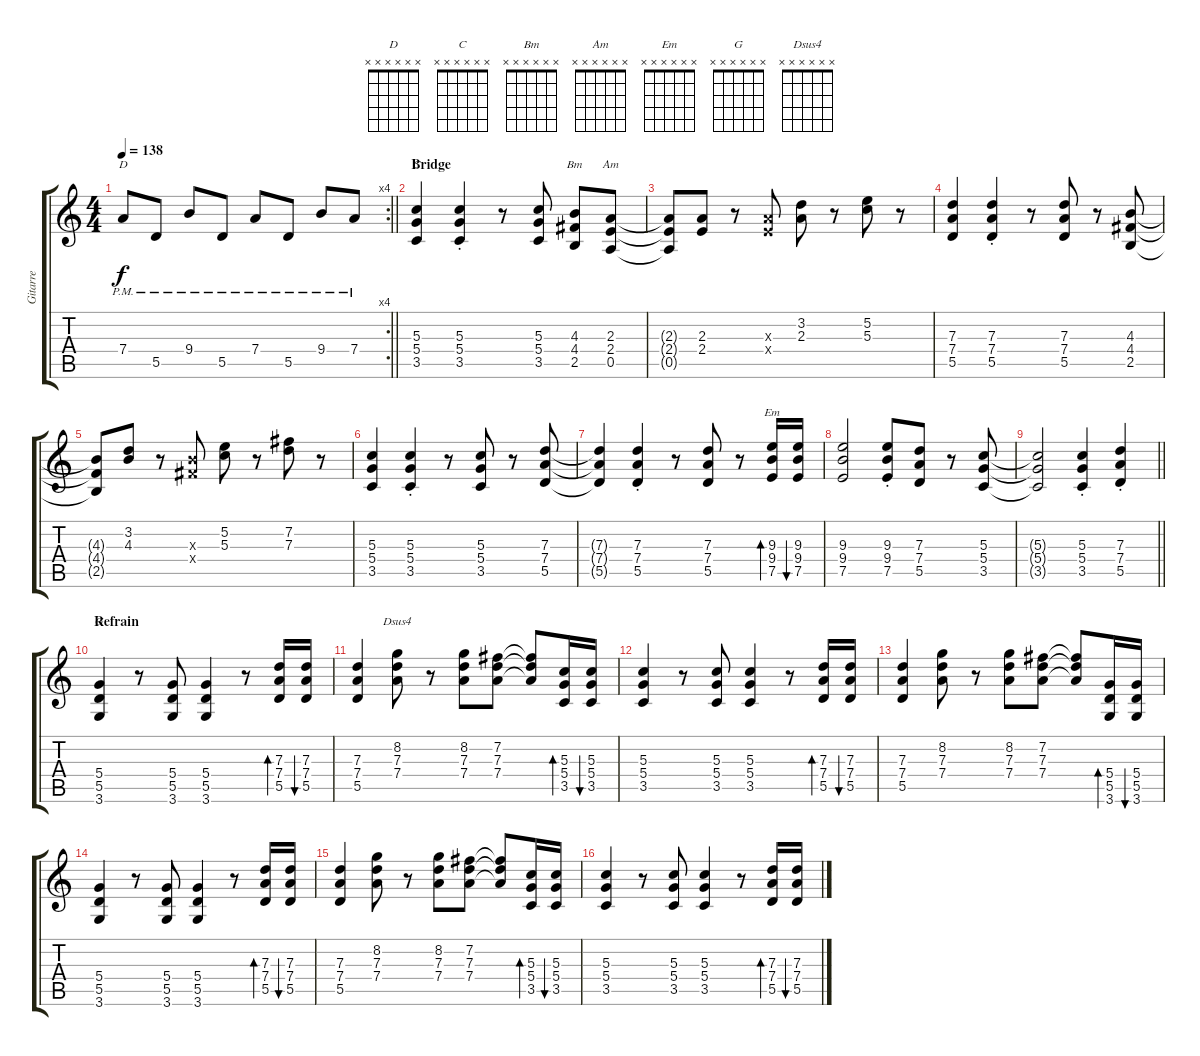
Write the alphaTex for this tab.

\track ("Gitarre" "Gitarre") {instrument overdrivenguitar}
\staff {score tabs}
\tuning (E4 B3 G3 D3 A2 E2) {hide}
\chord ("D" x x x x x x)
\chord ("C" x x x x x x)
\chord ("Bm" x x x x x x)
\chord ("Am" x x x x x x)
\chord ("Em" x x x x x x)
\chord ("G" x x x x x x)
\chord ("Dsus4" x x x x x x)
\rc 4
\ts (4 4)
\tempo 138
\clef g2
\barLineRight lightlight
\ks c
7.4{pm}.8{ch "D" dy f} 5.5{pm}.8 9.4{pm}.8 5.5{pm}.8 7.4{pm}.8 5.5{pm}.8 9.4{pm}.8 7.4{pm}.8 |
\section ("" "Bridge")
(5.3 5.4 3.5).4{ch "C"} (5.3{st} 5.4{st} 3.5{st}).4 r.8 (5.3 5.4 3.5).8 (4.3 4.4 2.5).8{ch "Bm"} (2.3 2.4 0.5).8{ch "Am"} |
(2.3{t} 2.4{t} 0.5{t}).8 (2.3 2.4).8 r.8 (2.3{x} 2.4{x}).8 (3.2 2.3).8 r.8 (5.2 5.3).8 r.8 |
(7.3 7.4 5.5).4 (7.3{st} 7.4{st} 5.5{st}).4 r.8 (7.3 7.4 5.5).8 r.8 (4.3 4.4 2.5).8 |
(4.3{t} 4.4{t} 2.5{t}).8 (3.2 4.3).8 r.8 (4.3{x} 4.4{x}).8 (5.2 5.3).8 r.8 (7.2 7.3).8 r.8 |
(5.3 5.4 3.5).4 (5.3{st} 5.4{st} 3.5{st}).4 r.8 (5.3 5.4 3.5).8 r.8 (7.3 7.4 5.5).8 |
(7.3{t} 7.4{t} 5.5{t}).4 (7.3{st} 7.4{st} 5.5{st}).4 r.8 (7.3 7.4 5.5).8 r.8 (9.3 9.4 7.5).16{bd 60 ch "Em"} (9.3 9.4 7.5).16{bu 60} |
(9.3 9.4 7.5).2 (9.3{st} 9.4{st} 7.5{st}).8 (7.3 7.4 5.5).8 r.8 (5.3 5.4 3.5).8 |
\barLineRight lightlight
(5.3{t} 5.4{t} 3.5{t}).2 (5.3{st} 5.4{st} 3.5{st}).4 (7.3{st} 7.4{st} 5.5{st}).4 |
\section ("" "Refrain")
(5.4 5.5 3.6).4{ch "G"} r.8 (5.4 5.5 3.6).8 (5.4 5.5 3.6).4 r.8 (7.3 7.4 5.5).16{bd 60} (7.3 7.4 5.5).16{bu 60} |
(7.3 7.4 5.5).4 (8.2 7.3 7.4).8{ch "Dsus4"} r.8 (8.2 7.3 7.4).8 (7.2 7.3 7.4).8 (7.2{t} 7.3{t} 7.4{t}).8 (5.3 5.4 3.5).16{bd 60} (5.3 5.4 3.5).16{bu 60} |
(5.3 5.4 3.5).4 r.8 (5.3 5.4 3.5).8 (5.3 5.4 3.5).4 r.8 (7.3 7.4 5.5).16{bd 60} (7.3 7.4 5.5).16{bu 60} |
(7.3 7.4 5.5).4 (8.2 7.3 7.4).8 r.8 (8.2 7.3 7.4).8 (7.2 7.3 7.4).8 (7.2{t} 7.3{t} 7.4{t}).8 (5.4 5.5 3.6).16{bd 60} (5.4 5.5 3.6).16{bu 60} |
(5.4 5.5 3.6).4 r.8 (5.4 5.5 3.6).8 (5.4 5.5 3.6).4 r.8 (7.3 7.4 5.5).16{bd 60} (7.3 7.4 5.5).16{bu 60} |
(7.3 7.4 5.5).4 (8.2 7.3 7.4).8 r.8 (8.2 7.3 7.4).8 (7.2 7.3 7.4).8 (7.2{t} 7.3{t} 7.4{t}).8 (5.3 5.4 3.5).16{bd 60} (5.3 5.4 3.5).16{bu 60} |
(5.3 5.4 3.5).4 r.8 (5.3 5.4 3.5).8 (5.3 5.4 3.5).4 r.8 (7.3 7.4 5.5).16{bd 60} (7.3 7.4 5.5).16{bu 60}
